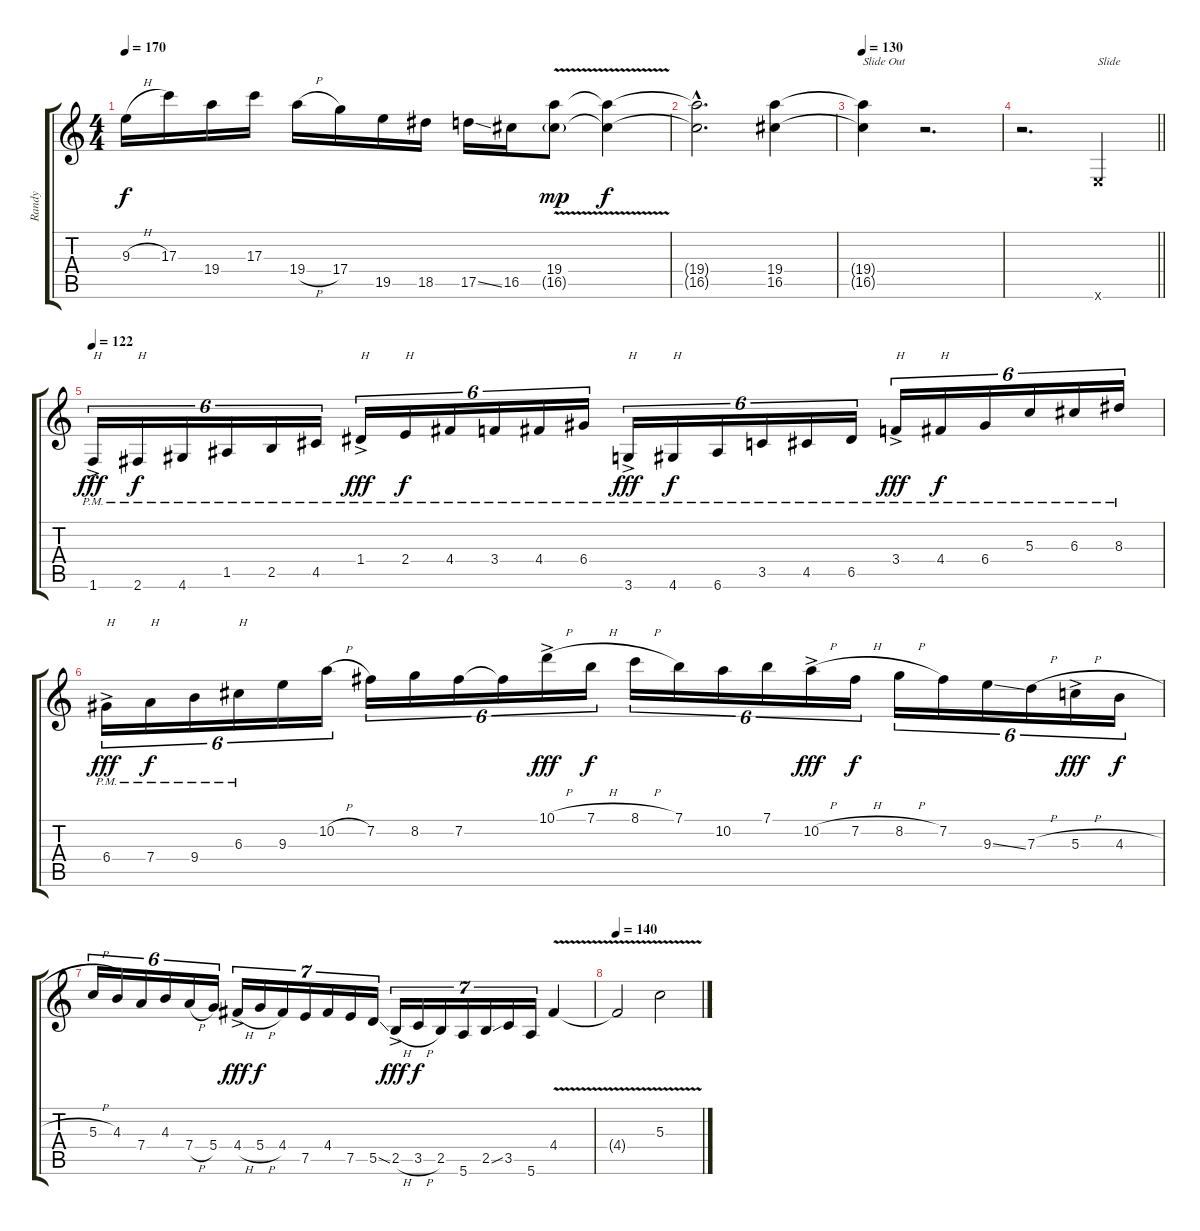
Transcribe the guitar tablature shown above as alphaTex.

\track ("Randy" "Randy") {instrument overdrivenguitar}
\staff {score tabs}
\tuning (E4 B3 G3 D3 A2 E2) {hide}
\ts (4 4)
\tempo 170
\clef g2
\ks c
9.3{h}.16{dy f} 17.3.16 19.4.16 17.3.16 19.4{h}.16 17.4.16 19.5.16 18.5.16 17.5{ss}.16 16.5.16 (19.4{v} 16.5{g}).8{dy mp} (19.4{t} 16.5{t}).4{dy f} |
(19.4{hac t} 16.5{hac t}).2{d} (19.4 16.5).4 |
\tempo 130
(19.4{t} 16.5{t}).4{txt "Slide Out" volume 0} r.2{d} |
\barLineRight lightlight
r.2{d volume 16} 0.6{x}.4{txt "Slide"} |
\tempo 122
1.6{ac pm}.16{tu (6 4) txt "H" dy fff} 2.6{pm}.16{tu (6 4) txt "H" dy f} 4.6{pm}.16{tu (6 4)} 1.5{pm}.16{tu (6 4)} 2.5{pm}.16{tu (6 4)} 4.5{pm}.16{tu (6 4)} 1.4{ac pm}.16{tu (6 4) txt "H" dy fff} 2.4{pm}.16{tu (6 4) txt "H" dy f} 4.4{pm}.16{tu (6 4)} 3.4{pm}.16{tu (6 4)} 4.4{pm}.16{tu (6 4)} 6.4{pm}.16{tu (6 4)} 3.6{ac pm}.16{tu (6 4) txt "H" dy fff} 4.6{pm}.16{tu (6 4) txt "H" dy f} 6.6{pm}.16{tu (6 4)} 3.5{pm}.16{tu (6 4)} 4.5{pm}.16{tu (6 4)} 6.5{pm}.16{tu (6 4)} 3.4{ac pm}.16{tu (6 4) txt "H" dy fff} 4.4{pm}.16{tu (6 4) txt "H" dy f} 6.4{pm}.16{tu (6 4)} 5.3{pm}.16{tu (6 4)} 6.3{pm}.16{tu (6 4)} 8.3{pm}.16{tu (6 4)} |
6.4{ac pm}.16{tu (6 4) txt "H" dy fff} 7.4{pm}.16{tu (6 4) txt "H" dy f} 9.4{pm}.16{tu (6 4)} 6.3{pm}.16{tu (6 4) txt "H"} 9.3.16{tu (6 4)} 10.2{h}.16{tu (6 4)} 7.2.16{tu (6 4)} 8.2.16{tu (6 4)} 7.2.16{tu (6 4)} 7.2{t}.16{tu (6 4)} 10.1{h ac}.16{tu (6 4) dy fff} 7.1{h}.16{tu (6 4) dy f} 8.1{h}.16{tu (6 4)} 7.1.16{tu (6 4)} 10.2.16{tu (6 4)} 7.1.16{tu (6 4)} 10.2{h ac}.16{tu (6 4) dy fff} 7.2{h}.16{tu (6 4) dy f} 8.2{h}.16{tu (6 4)} 7.2.16{tu (6 4)} 9.3{ss}.16{tu (6 4)} 7.3{h}.16{tu (6 4)} 5.3{h ac}.16{tu (6 4) dy fff} 4.3{h}.16{tu (6 4) dy f} |
5.3{h}.16{tu (6 4)} 4.3.16{tu (6 4)} 7.4.16{tu (6 4)} 4.3.16{tu (6 4)} 7.4{h}.16{tu (6 4)} 5.4.16{tu (6 4)} 4.4{h ac}.16{tu (7 4) dy fff} 5.4{h}.16{tu (7 4) dy f} 4.4.16{tu (7 4)} 7.5.16{tu (7 4)} 4.4.16{tu (7 4)} 7.5.16{tu (7 4)} 5.5{ss}.16{tu (7 4)} 2.5{h ac}.16{tu (7 4) dy fff} 3.5{h}.16{tu (7 4) dy f} 2.5.16{tu (7 4)} 5.6.16{tu (7 4)} 2.5{ss}.16{tu (7 4)} 3.5.16{tu (7 4)} 5.6.16{tu (7 4)} 4.4{v}.4 |
\tempo 140
4.4{t}.2 5.3{v}.2
